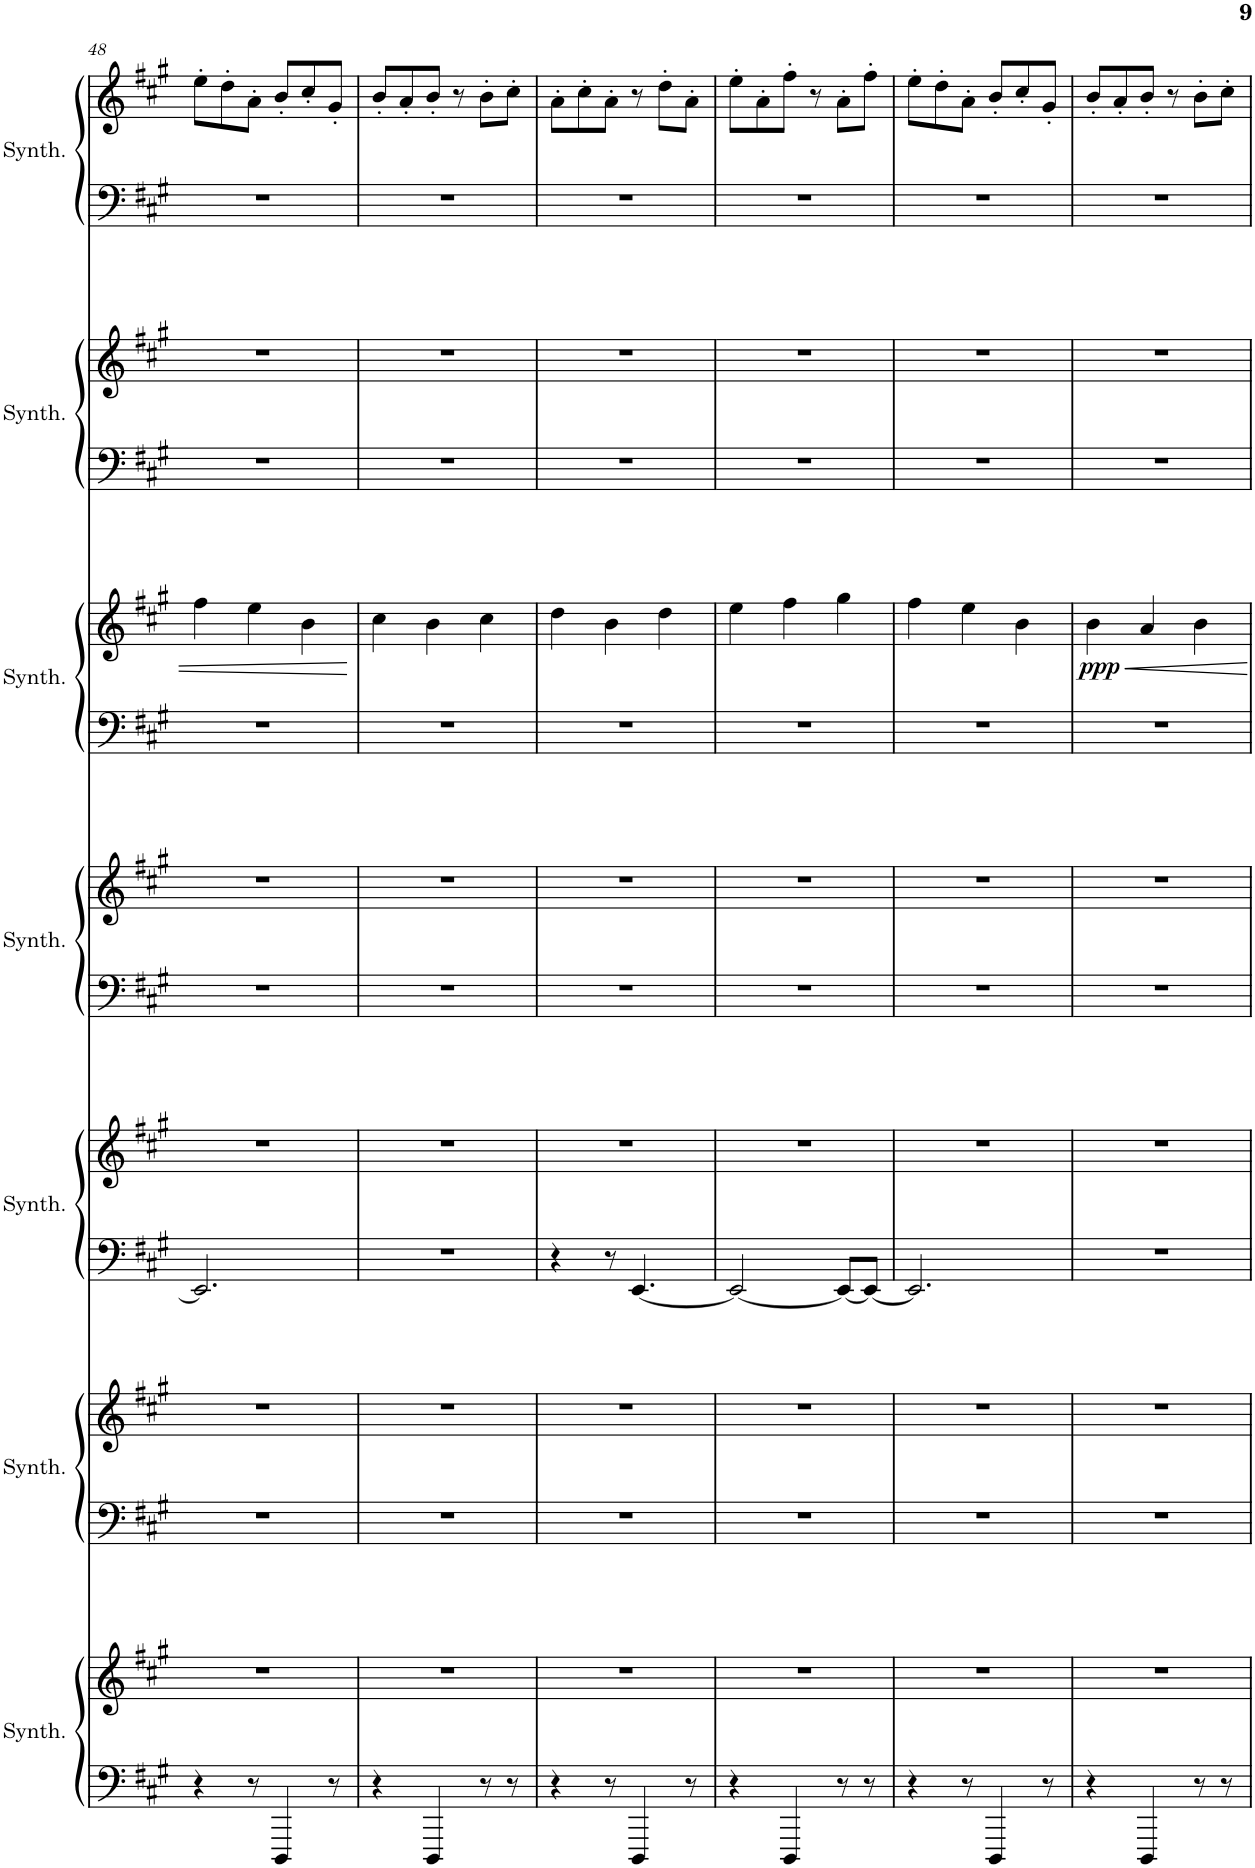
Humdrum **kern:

**kern	**kern	**kern	**kern	**kern	**kern	**kern	**kern	**kern	**kern	**dynam	**kern	**kern	**kern	**kern
*part7	*part7	*part6	*part6	*part5	*part5	*part4	*part4	*part3	*part3	*part3	*part2	*part2	*part1	*part1
*staff14	*staff13	*staff12	*staff11	*staff10	*staff9	*staff8	*staff7	*staff6	*staff5	*staff5/6	*staff4	*staff3	*staff2	*staff1
*I"Crystal Synthesizer	*	*I"Saw Synthesizer	*	*I"Atmosphere Synthesizer	*	*I"Goblins Synthesizer	*	*I"Choir Synthesizer	*	*	*I"Bowed Synthesizer	*	*I"String Synthesizer	*
*I'Synth.	*	*I'Synth.	*	*I'Synth.	*	*I'Synth.	*	*I'Synth.	*	*	*I'Synth.	*	*I'Synth.	*
!!LO:PB:g=z
*clefF4	*clefG2	*clefF4	*clefG2	*clefF4	*clefG2	*clefF4	*clefG2	*clefF4	*clefG2	*	*clefF4	*clefG2	*clefF4	*clefG2
*k[f#c#g#]	*k[f#c#g#]	*k[f#c#g#]	*k[f#c#g#]	*k[f#c#g#]	*k[f#c#g#]	*k[f#c#g#]	*k[f#c#g#]	*k[f#c#g#]	*k[f#c#g#]	*	*k[f#c#g#]	*k[f#c#g#]	*k[f#c#g#]	*k[f#c#g#]
*M6/8	*M6/8	*M6/8	*M6/8	*M6/8	*M6/8	*M6/8	*M6/8	*M6/8	*M6/8	*	*M6/8	*M6/8	*M6/8	*M6/8
=48	=48	=48	=48	=48	=48	=48	=48	=48	=48	=48	=48	=48	=48	=48
4r	2.r	2.r	2.r	2.EE/]	2.r	2.r	2.r	2.r	4ff#\	.	2.r	2.r	2.r	8ee'\L
.	.	.	.	.	.	.	.	.	.	.	.	.	.	8dd'\
8r	.	.	.	.	.	.	.	.	4ee\	.	.	.	.	8a'\J
4DDD/	.	.	.	.	.	.	.	.	.	.	.	.	.	8b'/L
.	.	.	.	.	.	.	.	.	4b\	.	.	.	.	8cc#'/
8r	.	.	.	.	.	.	.	.	.	.	.	.	.	8g#'/J
=49	=49	=49	=49	=49	=49	=49	=49	=49	=49	=49	=49	=49	=49	=49
4r	2.r	2.r	2.r	2.r	2.r	2.r	2.r	2.r	4cc#\	.	2.r	2.r	2.r	8b'/L
.	.	.	.	.	.	.	.	.	.	.	.	.	.	8a'/
4DDD/	.	.	.	.	.	.	.	.	4b\	.	.	.	.	8b'/J
.	.	.	.	.	.	.	.	.	.	.	.	.	.	8r
8r	.	.	.	.	.	.	.	.	4cc#\	.	.	.	.	8b'\L
8r	.	.	.	.	.	.	.	.	.	.	.	.	.	8cc#'\J
=50	=50	=50	=50	=50	=50	=50	=50	=50	=50	=50	=50	=50	=50	=50
4r	2.r	2.r	2.r	4r	2.r	2.r	2.r	2.r	4dd\	.	2.r	2.r	2.r	8a'\L
.	.	.	.	.	.	.	.	.	.	.	.	.	.	8cc#'\
8r	.	.	.	8r	.	.	.	.	4b\	.	.	.	.	8a'\J
4DDD/	.	.	.	[4.EE/	.	.	.	.	.	.	.	.	.	8r
.	.	.	.	.	.	.	.	.	4dd\	.	.	.	.	8dd'\L
8r	.	.	.	.	.	.	.	.	.	.	.	.	.	8a'\J
=51	=51	=51	=51	=51	=51	=51	=51	=51	=51	=51	=51	=51	=51	=51
4r	2.r	2.r	2.r	2EE/_	2.r	2.r	2.r	2.r	4ee\	.	2.r	2.r	2.r	8ee'\L
.	.	.	.	.	.	.	.	.	.	.	.	.	.	8a'\
4DDD/	.	.	.	.	.	.	.	.	4ff#\	.	.	.	.	8ff#'\J
.	.	.	.	.	.	.	.	.	.	.	.	.	.	8r
8r	.	.	.	8EE/L_	.	.	.	.	4gg#\	.	.	.	.	8a'\L
8r	.	.	.	8EE/J_	.	.	.	.	.	.	.	.	.	8ff#'\J
=52	=52	=52	=52	=52	=52	=52	=52	=52	=52	=52	=52	=52	=52	=52
4r	2.r	2.r	2.r	2.EE/]	2.r	2.r	2.r	2.r	4ff#\	.	2.r	2.r	2.r	8ee'\L
.	.	.	.	.	.	.	.	.	.	.	.	.	.	8dd'\
8r	.	.	.	.	.	.	.	.	4ee\	.	.	.	.	8a'\J
4DDD/	.	.	.	.	.	.	.	.	.	.	.	.	.	8b'/L
.	.	.	.	.	.	.	.	.	4b\	.	.	.	.	8cc#'/
8r	.	.	.	.	.	.	.	.	.	.	.	.	.	8g#'/J
=53	=53	=53	=53	=53	=53	=53	=53	=53	=53	=53	=53	=53	=53	=53
!	!	!	!	!	!	!	!	!	!	!LO:DY:b	!	!	!	!
4r	2.r	2.r	2.r	2.r	2.r	2.r	2.r	2.r	4b\	ppp	2.r	2.r	2.r	8b'/L
.	.	.	.	.	.	.	.	.	.	.	.	.	.	8a'/
4DDD/	.	.	.	.	.	.	.	.	4a/	.	.	.	.	8b'/J
.	.	.	.	.	.	.	.	.	.	.	.	.	.	8r
8r	.	.	.	.	.	.	.	.	4b\	.	.	.	.	8b'\L
8r	.	.	.	.	.	.	.	.	.	.	.	.	.	8cc#'\J
=	=	=	=	=	=	=	=	=	=	=	=	=	=	=
*-	*-	*-	*-	*-	*-	*-	*-	*-	*-	*-	*-	*-	*-	*-
